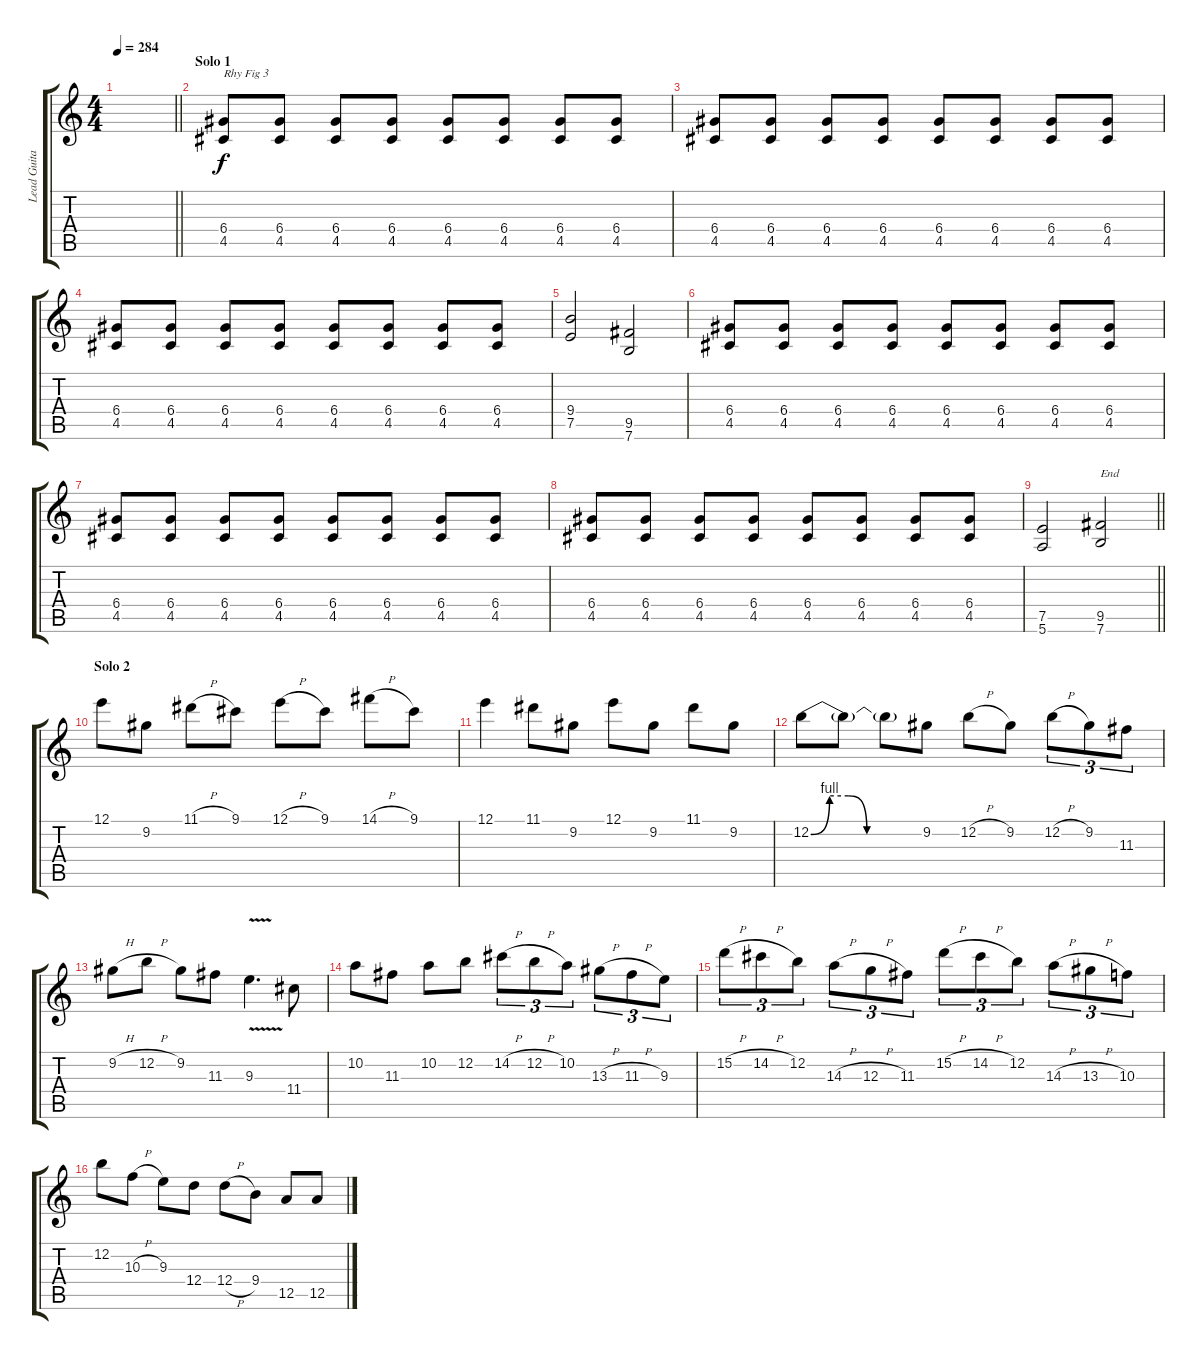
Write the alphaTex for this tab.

\track ("Lead Guitar 2" "Lead Guita") {instrument overdrivenguitar}
\staff {score tabs}
\tuning (E4 B3 G3 D3 A2 E2) {hide}
\ts (4 4)
\tempo 284
\clef g2
\barLineRight lightlight
\ks c
|
\section ("" "Solo 1")
(6.4 4.5).8{txt "Rhy Fig 3"} (6.4 4.5).8 (6.4 4.5).8 (6.4 4.5).8 (6.4 4.5).8 (6.4 4.5).8 (6.4 4.5).8 (6.4 4.5).8 |
(6.4 4.5).8 (6.4 4.5).8 (6.4 4.5).8 (6.4 4.5).8 (6.4 4.5).8 (6.4 4.5).8 (6.4 4.5).8 (6.4 4.5).8 |
(6.4 4.5).8 (6.4 4.5).8 (6.4 4.5).8 (6.4 4.5).8 (6.4 4.5).8 (6.4 4.5).8 (6.4 4.5).8 (6.4 4.5).8 |
(9.4 7.5).2 (9.5 7.6).2 |
(6.4 4.5).8 (6.4 4.5).8 (6.4 4.5).8 (6.4 4.5).8 (6.4 4.5).8 (6.4 4.5).8 (6.4 4.5).8 (6.4 4.5).8 |
(6.4 4.5).8 (6.4 4.5).8 (6.4 4.5).8 (6.4 4.5).8 (6.4 4.5).8 (6.4 4.5).8 (6.4 4.5).8 (6.4 4.5).8 |
(6.4 4.5).8 (6.4 4.5).8 (6.4 4.5).8 (6.4 4.5).8 (6.4 4.5).8 (6.4 4.5).8 (6.4 4.5).8 (6.4 4.5).8 |
\barLineRight lightlight
(7.5 5.6).2 (9.5 7.6).2{txt "End"} |
\section ("" "Solo 2")
12.1.8 9.2.8 11.1{h}.8 9.1.8 12.1{h}.8 9.1.8 14.1{h}.8 9.1.8 |
12.1.4 11.1.8 9.2.8 12.1.8 9.2.8 11.1.8 9.2.8 |
12.2{be (custom 0 0 10 4 20 4 30 0 60 0)}.8 12.2{t}.8 12.2{t}.8 9.2.8 12.2{h}.8 9.2.8 12.2{h}.8{tu (3 2)} 9.2.8{tu (3 2)} 11.3.8{tu (3 2)} |
9.2{h}.8 12.2{h}.8 9.2.8 11.3.8 9.3{v}.4{d} 11.4.8 |
10.2.8 11.3.8 10.2.8 12.2.8 14.2{h}.8{tu (3 2)} 12.2{h}.8{tu (3 2)} 10.2.8{tu (3 2)} 13.3{h}.8{tu (3 2)} 11.3{h}.8{tu (3 2)} 9.3.8{tu (3 2)} |
15.2{h}.8{tu (3 2)} 14.2{h}.8{tu (3 2)} 12.2.8{tu (3 2)} 14.3{h}.8{tu (3 2)} 12.3{h}.8{tu (3 2)} 11.3.8{tu (3 2)} 15.2{h}.8{tu (3 2)} 14.2{h}.8{tu (3 2)} 12.2.8{tu (3 2)} 14.3{h}.8{tu (3 2)} 13.3{h}.8{tu (3 2)} 10.3.8{tu (3 2)} |
12.2.8 10.3{h}.8 9.3.8 12.4.8 12.4{h}.8 9.4.8 12.5.8 12.5.8
